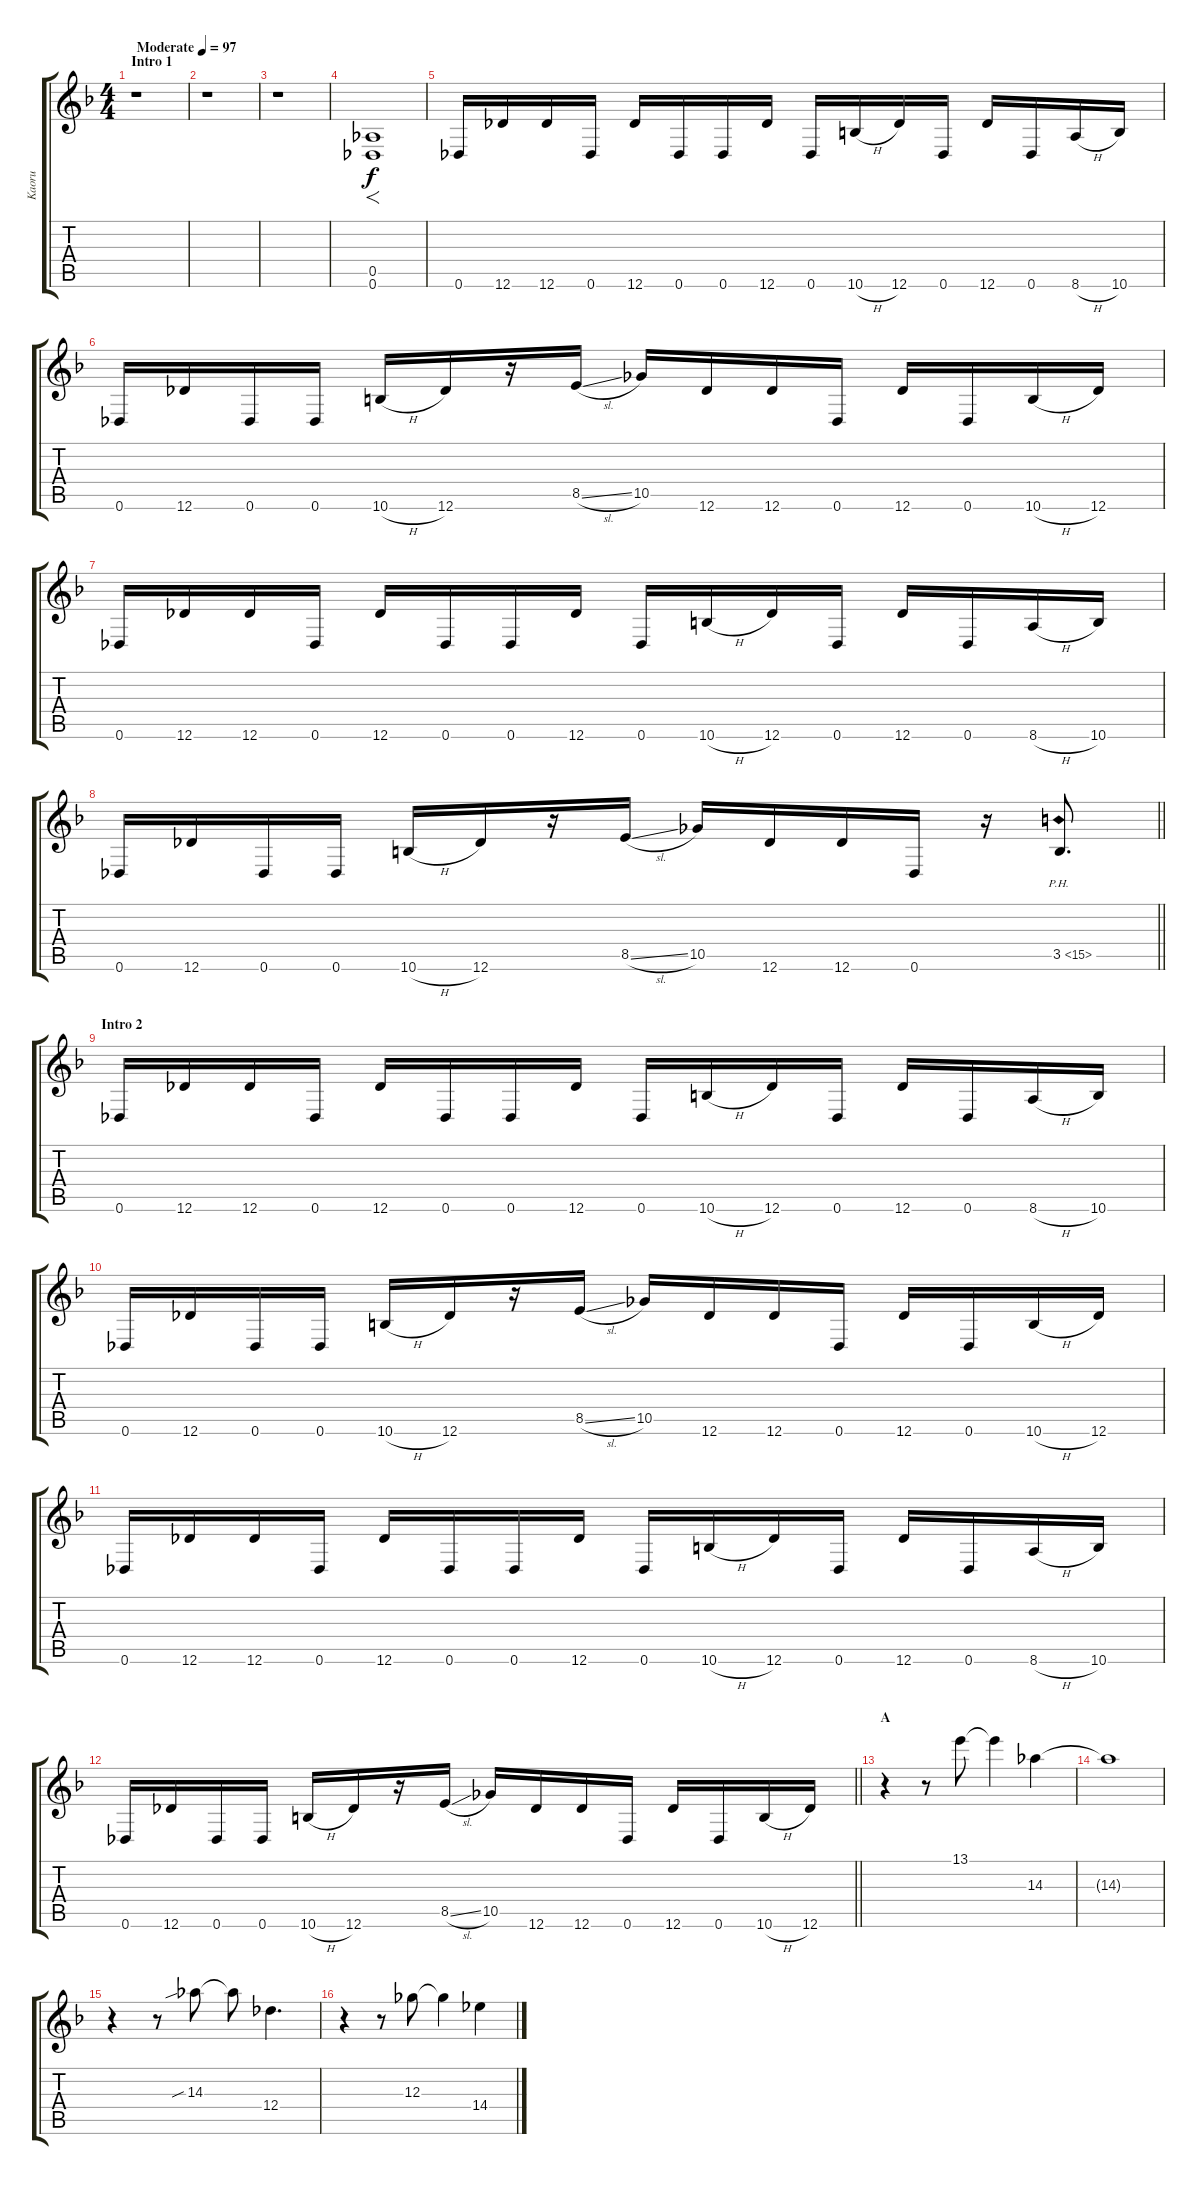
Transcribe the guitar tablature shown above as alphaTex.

\track ("Kaoru" "Kaoru") {instrument overdrivenguitar}
\staff {score tabs}
\tuning (Eb4 Bb3 Gb3 Db3 Ab2 Db2) {hide}
\ts (4 4)
\section ("" "Intro 1")
\tempo (97 "Moderate")
\clef g2
\ks dminor
r.1{dy f instrument overdrivenguitar} |
r.1 |
r.1 |
(0.5 0.6).1{f} |
0.6.16 12.6.16 12.6.16 0.6.16 12.6.16 0.6.16 0.6.16 12.6.16 0.6.16 10.6{h}.16 12.6.16 0.6.16 12.6.16 0.6.16 8.6{h}.16 10.6.16 |
0.6.16 12.6.16 0.6.16 0.6.16 10.6{h}.16 12.6.16 r.16 8.5{sl}.16 10.5.16 12.6.16 12.6.16 0.6.16 12.6.16 0.6.16 10.6{h}.16 12.6.16 |
0.6.16 12.6.16 12.6.16 0.6.16 12.6.16 0.6.16 0.6.16 12.6.16 0.6.16 10.6{h}.16 12.6.16 0.6.16 12.6.16 0.6.16 8.6{h}.16 10.6.16 |
\barLineRight lightlight
0.6.16 12.6.16 0.6.16 0.6.16 10.6{h}.16 12.6.16 r.16 8.5{sl}.16 10.5.16 12.6.16 12.6.16 0.6.16 r.16 3.5{ph 12}.8{d} |
\section ("" "Intro 2")
0.6.16 12.6.16 12.6.16 0.6.16 12.6.16 0.6.16 0.6.16 12.6.16 0.6.16 10.6{h}.16 12.6.16 0.6.16 12.6.16 0.6.16 8.6{h}.16 10.6.16 |
0.6.16 12.6.16 0.6.16 0.6.16 10.6{h}.16 12.6.16 r.16 8.5{sl}.16 10.5.16 12.6.16 12.6.16 0.6.16 12.6.16 0.6.16 10.6{h}.16 12.6.16 |
0.6.16 12.6.16 12.6.16 0.6.16 12.6.16 0.6.16 0.6.16 12.6.16 0.6.16 10.6{h}.16 12.6.16 0.6.16 12.6.16 0.6.16 8.6{h}.16 10.6.16 |
\barLineRight lightlight
0.6.16 12.6.16 0.6.16 0.6.16 10.6{h}.16 12.6.16 r.16 8.5{sl}.16 10.5.16 12.6.16 12.6.16 0.6.16 12.6.16 0.6.16 10.6{h}.16 12.6.16 |
\section ("" "A")
r.4{instrument electricguitarjazz} r.8 13.1.8 13.1{t}.4 14.3.4 |
14.3{t}.1 |
r.4 r.8 14.3{sib}.8 14.3{t}.8 12.4.4{d} |
r.4 r.8 12.3.8 12.3{t}.4 14.4.4
